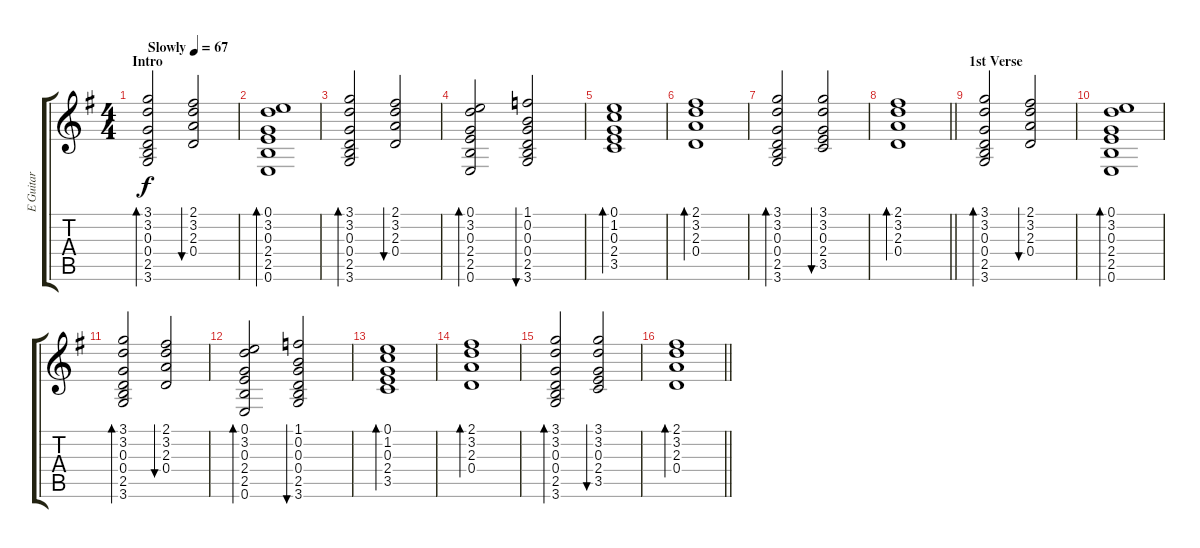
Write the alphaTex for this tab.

\track ("E Guitar" "E Guitar") {instrument overdrivenguitar}
\staff {score tabs}
\tuning (E4 B3 G3 D3 A2 E2) {hide}
\ts (4 4)
\section ("" "Intro")
\tempo (67 "Slowly")
\clef g2
\ks g
(3.1 3.2 0.3 0.4 2.5 3.6).2{bd 60 dy f instrument overdrivenguitar} (2.1 3.2 2.3 0.4).2{bu 60} |
(0.1 3.2 0.3 2.4 2.5 0.6).1{bd 60} |
(3.1 3.2 0.3 0.4 2.5 3.6).2{bd 60} (2.1 3.2 2.3 0.4).2{bu 60} |
(0.1 3.2 0.3 2.4 2.5 0.6).2{bd 60} (1.1 0.2 0.3 0.4 2.5 3.6).2{bu 60} |
(0.1 1.2 0.3 2.4 3.5).1{bd 60} |
(2.1 3.2 2.3 0.4).1{bd 60} |
(3.1 3.2 0.3 0.4 2.5 3.6).2{bd 60} (3.1 3.2 0.3 2.4 3.5).2{bu 60} |
\barLineRight lightlight
(2.1 3.2 2.3 0.4).1{bd 60} |
\section ("" "1st Verse")
(3.1 3.2 0.3 0.4 2.5 3.6).2{bd 60} (2.1 3.2 2.3 0.4).2{bu 60} |
(0.1 3.2 0.3 2.4 2.5 0.6).1{bd 60} |
(3.1 3.2 0.3 0.4 2.5 3.6).2{bd 60} (2.1 3.2 2.3 0.4).2{bu 60} |
(0.1 3.2 0.3 2.4 2.5 0.6).2{bd 60} (1.1 0.2 0.3 0.4 2.5 3.6).2{bu 60} |
(0.1 1.2 0.3 2.4 3.5).1{bd 60} |
(2.1 3.2 2.3 0.4).1{bd 60} |
(3.1 3.2 0.3 0.4 2.5 3.6).2{bd 60} (3.1 3.2 0.3 2.4 3.5).2{bu 60} |
\barLineRight lightlight
(2.1 3.2 2.3 0.4).1{bd 60}
